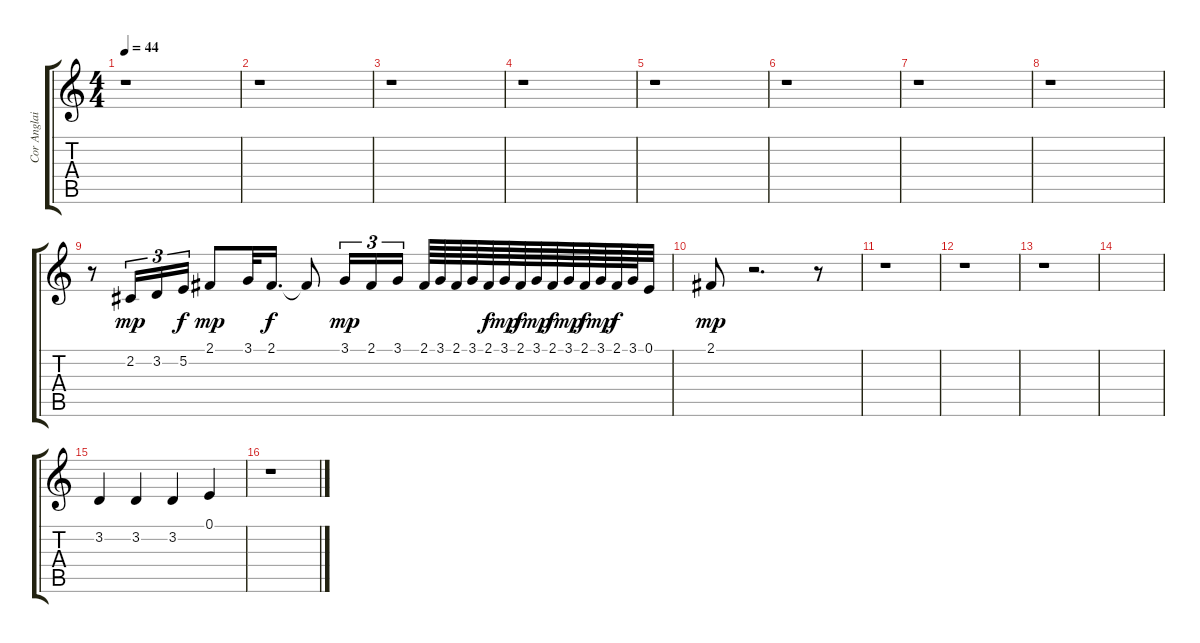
\track ("Cor Anglais" "Cor Anglai") {instrument englishhorn}
\staff {score tabs}
\tuning (E4 B3 G3 D3 A2 E2) {hide}
\ts (4 4)
\tempo 44
\clef g2
\ks c
r.1{dy f} |
r.1 |
r.1 |
r.1 |
r.1 |
r.1 |
r.1 |
r.1 |
r.8 2.2.16{tu (3 2) dy mp} 3.2.16{tu (3 2)} 5.2.16{tu (3 2) dy f} 2.1.8{dy mp} 3.1.32 2.1.16{d dy f} 2.1{t}.8 3.1.16{tu (3 2) dy mp} 2.1.16{tu (3 2)} 3.1.16{tu (3 2)} 2.1.64 3.1.64 2.1.64 3.1.64 2.1.64{dy f} 3.1.64{dy mp} 2.1.64{dy f} 3.1.64{dy mp} 2.1.64{dy f} 3.1.64{dy mp} 2.1.64{dy f} 3.1.64{dy mp} 2.1.64{dy f} 3.1.64 0.1.32 |
2.1.8{dy mp} r.2{d} r.8 |
r.1 |
r.1 |
r.1 |
|
3.2.4 3.2.4 3.2.4 0.1.4 |
r.1
